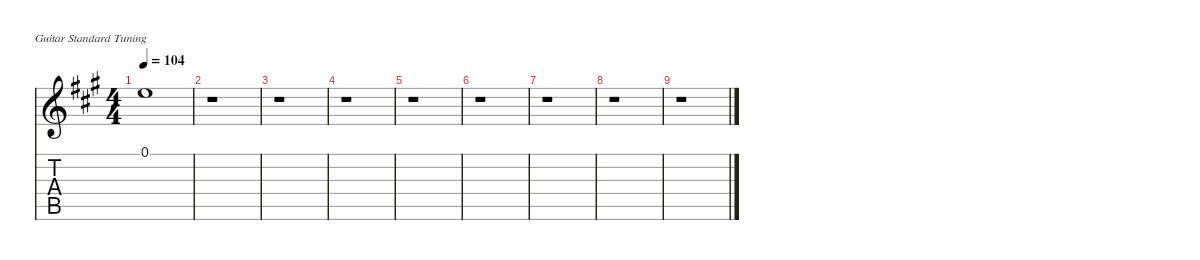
\defaultSystemsLayout 4
\hideDynamics
\bracketExtendMode nobrackets
\singleTrackTrackNamePolicy hidden
\multiTrackTrackNamePolicy hidden
\otherSystemsTrackNameOrientation horizontal
\track ("Guitar  " "dist.guit.") {instrument distortionguitar}
\staff {score tabs}
\tuning (E4 B3 G3 D3 A2 E2)
\ts (4 4)
\tempo 104
\clef g2
\ks a
0.1{acc forcenatural}.1{dy fff beam Down} |
r.1{beam Down} |
r.1{beam Down} |
r.1{beam Down} |
r.1{beam Down} |
r.1{beam Down} |
r.1{beam Down} |
r.1{beam Down} |
r.1{beam Down}
